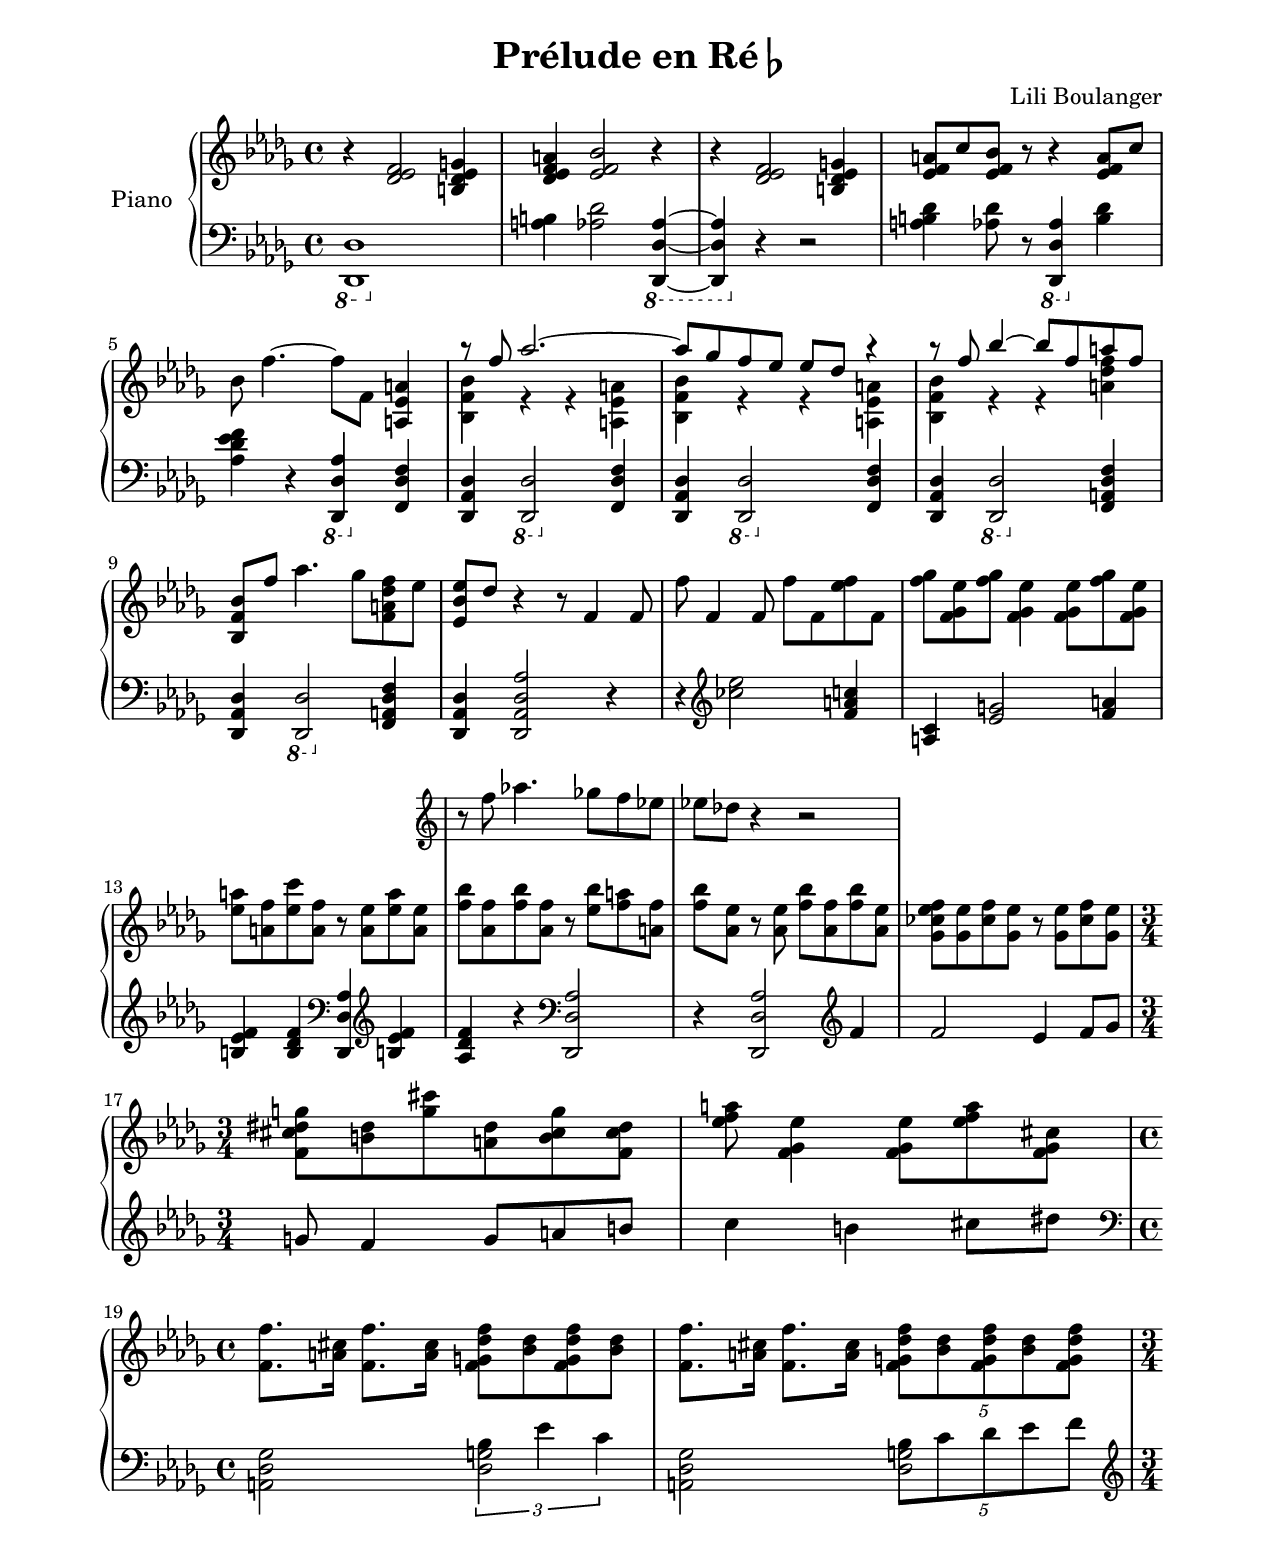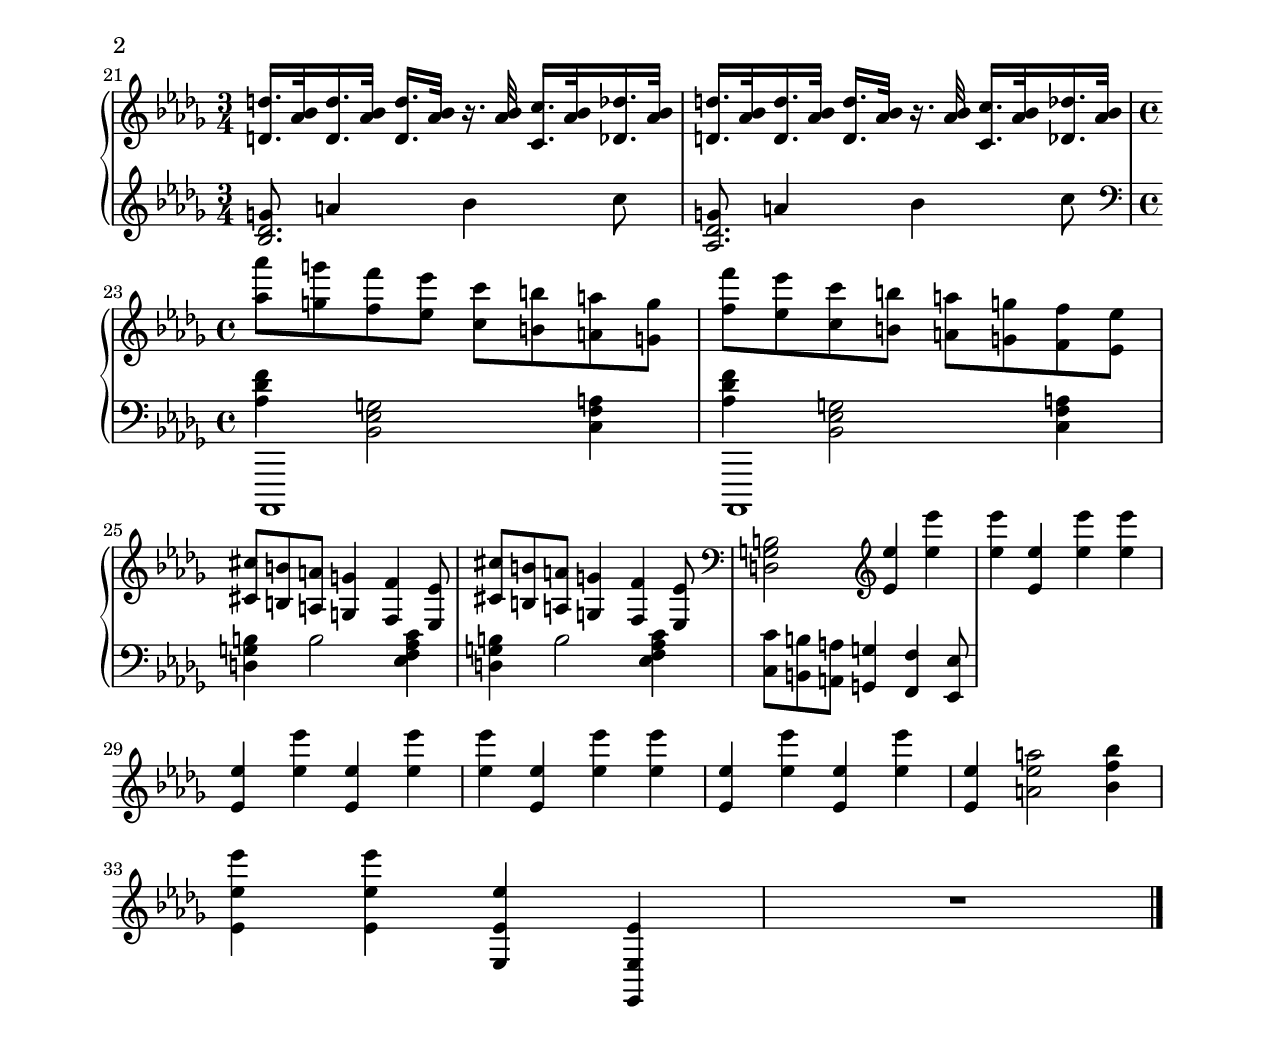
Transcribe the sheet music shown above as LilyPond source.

\version "2.23.82"

\include "settings.ily"
\include "style.ily"

\header {
  title = \markup { "Prélude en Ré" \flat }
  composer = "Lili Boulanger"
}

key_signature = \key df \major

third = \new Staff \with {
  alignAboveContext = "upper"
  \remove "Time_signature_engraver"
} {
  r8 f af4. gf8 f ef |
  ef df r4 r2 |
}

middle = \relative c'' {
  <bf' f>8 <f af,> <bf f> <f af,> r <bf ef,> <a f> <f a,> |
  <bf f>8 <ef, af,> r <ef af,> <bf' f> <f af,> <bf f> <ef, af,> |
  <f ef cf gf>8 <ef gf,> <f cf> <ef gf,> r <ef gf,> <f cf> <ef gf,> |
}

upper = \relative c' {
  \clef treble
  \key_signature
  \time 4/4

  r4 <df ef f>2 <b df ef g>4 |
  <df ef f a> <ef f bf>2 r4 |
  r <df ef f>2 <b df ef g>4 |
  <ef f a>8 c' <ef, f bf> r r4 <ef f a>8 c' |

  bf8 f'4.~ f8 f, <a ef a,>4 |
  <<
    \new Voice {
      \voiceOne r8 f' af2.~ |
      af8 gf f ef ef df r4 |
      r8 f bf4~ bf8 f a f |
    }
    \new Voice {
      \voiceTwo <bf,, f' bf>4 r r <a ef' a> |
      <bf' f bf,> r r <a ef a,> |
      <bf f bf,> r r <f' df a> |
    }
  >>

  <bf,, f' bf>8 f'' af4. gf8 <f, a df f> ef' |
  <ef, bf' ef> df' r4 r8 f,4 f8 |
  f' f,4 f8 f'8 f, <ef'  f> f, |
  <f' gf> <ef gf, f> <f gf> <ef gf, f>4 <ef gf, f>8 <f gf> <ef gf, f> |

  <a ef> <f a,> <c' ef,> <f, a,> r <ef a,> <a ef> <ef a,> |

  <<
    \third
    \middle
  >>


  \time 3/4

  <g ds cs f,> <b, ds> <g' cs> <ds a> <g cs, b> <ds cs f,> |
  <a' f ef> <ef gf, f>4 <ef gf, f>8 <a f ef> <cs, gf f> |

  \time 4/4
  <f f,>8. <cs a>16 <f f,>8. <cs a>16 <f df g, f>8 <df bf> <f df g, f> <df bf> |
  <f f,>8. <cs a>16 <f f,>8. <cs a>16
  \tuplet 5/4 { <f df g, f>8 <df bf> <f df g, f> <df bf> <f df g, f> } |

  \time 3/4

  \repeat unfold 2 {
    <d d,>16. <af bf>32 <d d,>16. <af bf>32 <d d,>16. <af bf>32
    r16. <af bf>32 <c c,>16. <af bf>32 <df df,>16. <af bf>32 |
  }

  \time 4/4

  <af'' af,>8 <g g,> <f f,> <ef ef,> <c c,> <b b,> <a a,> <g g,> |
  <f' f,> <ef ef,> <c c,> <b b,> <a a,> <g g,> <f f,> <ef ef,> |
  \repeat unfold 2 {
    <cs cs,> <b b,> <a a,> <g g,>4 <f f,> <ef ef,>8 |
  }

  \clef "bass"
  <b g d>2

  \clef "treble"
  <ef ef'>4 <ef' ef'> |
  <ef ef'> <ef, ef'> <ef' ef'> <ef ef'> |
  <ef, ef'> <ef' ef'> <ef, ef'> <ef' ef'> |
  <ef ef'> <ef, ef'> <ef' ef'> <ef ef'> |
  <ef, ef'> <ef' ef'> <ef, ef'> <ef' ef'> |
  <ef, ef'> <a' ef a,>2 <bf f bf,>4 |
  <ef ef, ef,> <ef ef, ef,> <ef, ef, ef,> <ef, ef, ef,> |
  R1 |

  \bar "|."
}

lower = \relative c {
  \clef bass
  \key_signature
  \time 4/4

  \ottava #-1 <df, df,>1 \ottava #0 |
  <a'' b>4 <af df>2 \ottava #-1 <df,,, df' af'>4~ |
  <df df' af'>4 \ottava #0 r4 r2 |
  <a''' b df>4 <af df>8 r \ottava #-1 <df,,, df' af'>4 \ottava #0 <b''' df>4 |

  <af df ef f> r \ottava #-1 <df,,, df' af'> \ottava #0 <f' df' f> |
  \repeat unfold 2 {
    <df af' df> \ottava #-1 <df, df'>2 \ottava #0 <f' df' f>4 |
  }

  \repeat unfold 2 {
    <df af' df> \ottava #-1 <df, df'>2 \ottava #0 <f' a df f>4 |
  }
  <df af' df> <df af' df af'>2 r4 |
  r

  \clef "treble"
  <cf''' ef>2 <f, a c>4 |
  <c a> <ef g>2 <f a>4 |

  <f ef b> <f df b>

  \clef "bass"
  <df,, df' af'>

  \clef "treble"
  <f'' ef b>

  <f df af> r

  \clef "bass"
  <df,, df' af'>2 |

  r4 <df df' af'>2

  \clef "treble"
  f''4 |
  f2 ef4 f8 gf |

  \time 3/4

  g8 f4 g8 a b |
  c4 b cs8 ds |

  \time 4/4
  \clef "bass"
  <a,, df gf>2
  <<
    \tuplet 3/2 { bf'4 ef c }
    <df, g>2
  >> |

  <a df gf>2
  <<
    \tuplet 5/4 { bf'8 c df ef f }
    <df, g>2
  >> |

  \clef "treble"
  <<
    { g'8 a4 bf c8 }
    <bf, df>2.
  >> |

  <<
    { g'8 a4 bf c8 }
    <af, df>2.
  >> |

  \time 4/4
  \clef "bass"
  \repeat unfold 2 {
    <<
      { <af df f>4 <g ef bf>2 <a f c>4 }
      \new Voice { af,,,1 }
    >> |
  }

  \repeat unfold 2 {
    <b''' g d>4 b2 <c af f ef>4 |
  }

  <c c,>8 <b b,> <a a,> <g g,>4 <f f,> <ef ef,>8 |
}

\layout {
  \context {
    \Score
    \consists #(set-bars-per-line '(4))
  }
}

\score {
  \new PianoStaff \with {
    instrumentName = "Piano"
  } {
    <<
      \new Staff = "upper" \upper
      \new Staff = "lower" \lower
    >>
  }
}
